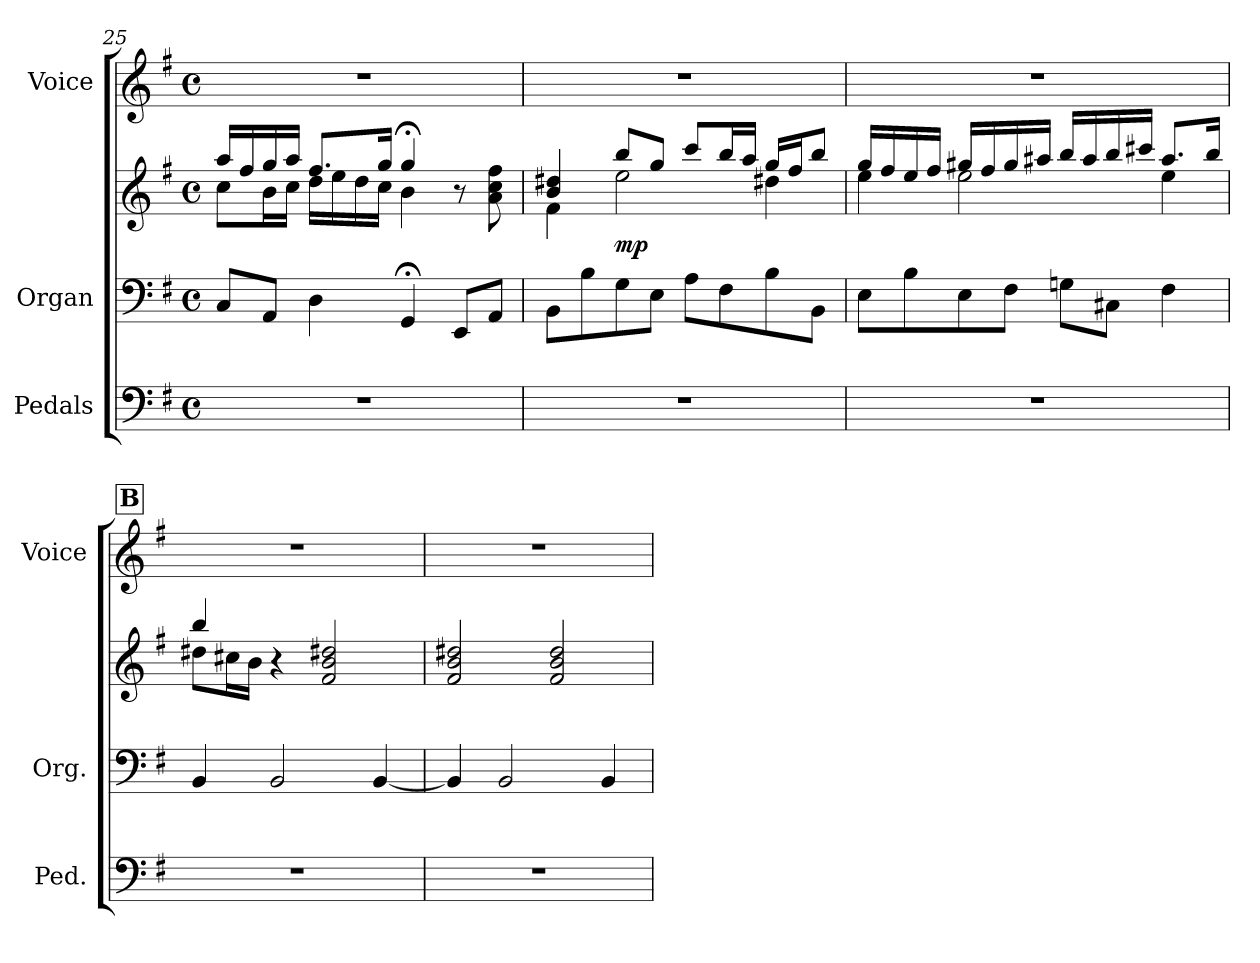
**kern	**kern	**kern	**dynam	**kern
*part3	*part2	*part2	*part2	*part1
*staff4	*staff3	*staff2	*staff2/3	*staff1
*I"Pedals	*I"Organ	*	*	*I"Voice
*I'Ped.	*I'Org.	*	*	*I'Voice
*clefF4	*clefF4	*clefG2	*	*clefG2
*k[f#]	*k[f#]	*k[f#]	*	*k[f#]
*G:	*G:	*G:	*	*G:
*M4/4	*M4/4	*M4/4	*	*M4/4
*met(c)	*met(c)	*met(c)	*	*met(c)
=25	=25	=25	=25	=25
*	*	*^	*	*
1r	8Ci/L	16aai/LL	8cci\L	.	1r
.	.	16ff#i/	.	.	.
.	8AAi/J	16ggi/	16bi\L	.	.
.	.	16aai/JJ	16cci\JJ	.	.
.	4Di\	8.ff#i/L	16ddi\LL	.	.
.	.	.	16eei\	.	.
.	.	.	16ddi\	.	.
.	.	16ggi/Jk	16cci\JJ	.	.
.	4GG;i/	4gg;i/	4bi\	.	.
.	8EEi/L	8r	4ryy	.	.
.	8AAi/J	8ai\ 8cci 8ff#i	.	.	.
!!LO:LB:g=z
=26	=26	=26	=26	=26	=26
1r	8BBi\L	4bi/ 4dd#Xi	4f#i\	.	1r
.	8Bi\	.	.	.	.
.	8Gi\	8bbi/L	2eei\	mp	.
.	8Ei\J	8ggi/J	.	.	.
.	8Ai\L	8ccci/L	.	.	.
.	8F#i\	16bbi/L	.	.	.
.	.	16aai/JJ	.	.	.
.	8Bi\	16ggi/LL	4dd#Xi\	.	.
.	.	16ff#i/J	.	.	.
.	8BBi\J	8bbi/J	.	.	.
=27	=27	=27	=27	=27	=27
1r	8Ei\L	16ggi/LL	4eei\	.	1r
.	.	16ff#i/	.	.	.
.	8Bi\	16eei/	.	.	.
.	.	16ff#i/JJ	.	.	.
.	8Ei\	16gg#Xi/LL	2eei\	.	.
.	.	16ff#i/	.	.	.
.	8F#i\J	16gg#i/	.	.	.
.	.	16aa#Xi/JJ	.	.	.
.	8Gni\L	16bbi/LL	.	.	.
.	.	16aa#i/	.	.	.
.	8C#Xi\J	16bbi/	.	.	.
.	.	16ccc#Xi/JJ	.	.	.
.	4F#i\	8.aa#i/L	4eei\	.	.
.	.	16bbi/Jk	.	.	.
!!LO:REH:place=s1:B:color=#000000:enc=box:fs=17.7121:t=B
=28	=28	=28	=28	=28	=28
1r	4BBi/	4bbi/	8dd#Xi\L	.	1r
.	.	.	16cc#Xi\L	.	.
.	.	.	16bi\JJ	.	.
.	2BBi/	4r	4ryy	.	.
.	.	2f#i/ 2bi 2dd#Xi	2ryy	.	.
.	[<4BBi/	.	.	.	.
*	*	*v	*v	*	*
=29	=29	=29	=29	=29
1r	4BBi/]	2f#i/ 2bi 2dd#Xi	.	1r
.	2BBi/	.	.	.
.	.	2f#i/ 2bi 2dd#i	.	.
.	4BBi/	.	.	.
=	=	=	=	=
*-	*-	*-	*-	*-
